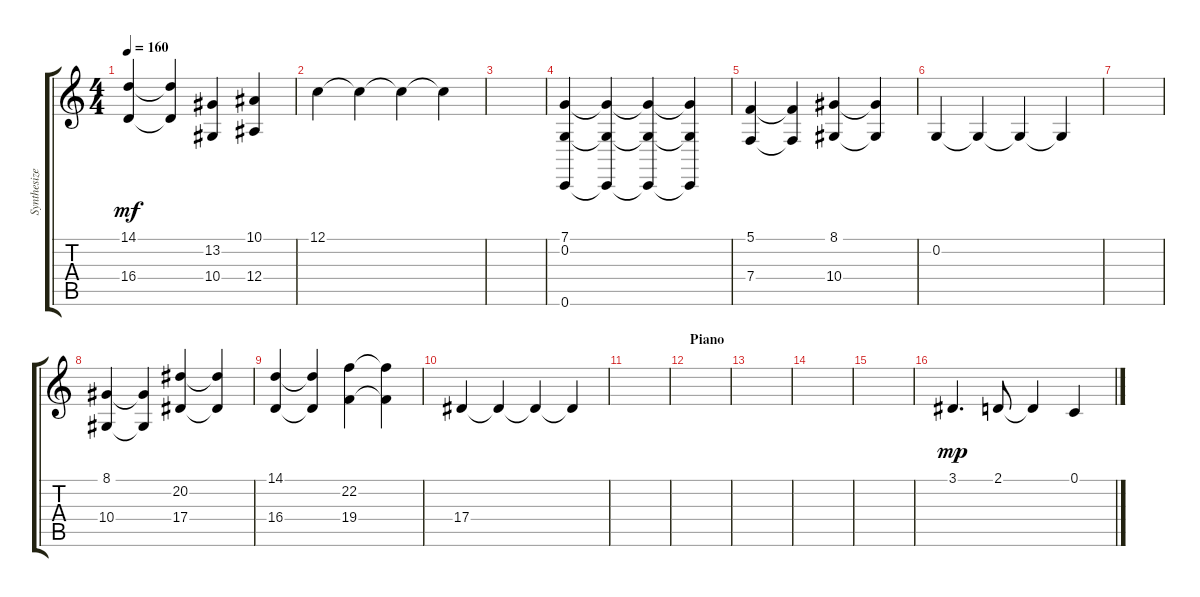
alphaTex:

\track ("Synthesizer" "Synthesize") {instrument pad6metallic}
\staff {score tabs}
\tuning (C4 G3 Eb3 Bb2 F2 C2) {hide}
\ts (4 4)
\tempo 160
\clef g2
\ks c
(14.1 16.4).4{dy mf} (14.1{t} 16.4{t}).4 (13.2 10.4).4 (10.1 12.4).4 |
12.1.4 12.1{t}.4 12.1{t}.4 12.1{t}.4 |
|
(7.1 0.2 0.6).4 (7.1{t} 0.2{t} 0.6{t}).4 (7.1{t} 0.2{t} 0.6{t}).4 (7.1{t} 0.2{t} 0.6{t}).4 |
(5.1 7.4).4 (5.1{t} 7.4{t}).4 (8.1 10.4).4 (8.1{t} 10.4{t}).4 |
0.2.4 0.2{t}.4 0.2{t}.4 0.2{t}.4 |
|
(8.1 10.4).4 (8.1{t} 10.4{t}).4 (20.2 17.4).4 (20.2{t} 17.4{t}).4 |
(14.1 16.4).4 (14.1{t} 16.4{t}).4 (22.2 19.4).4 (22.2{t} 19.4{t}).4 |
17.4.4 17.4{t}.4 17.4{t}.4 17.4{t}.4 |
|
\section ("" "Piano")
|
|
|
|
3.1.4{d dy mp} 2.1.8 2.1{t}.4 0.1.4
